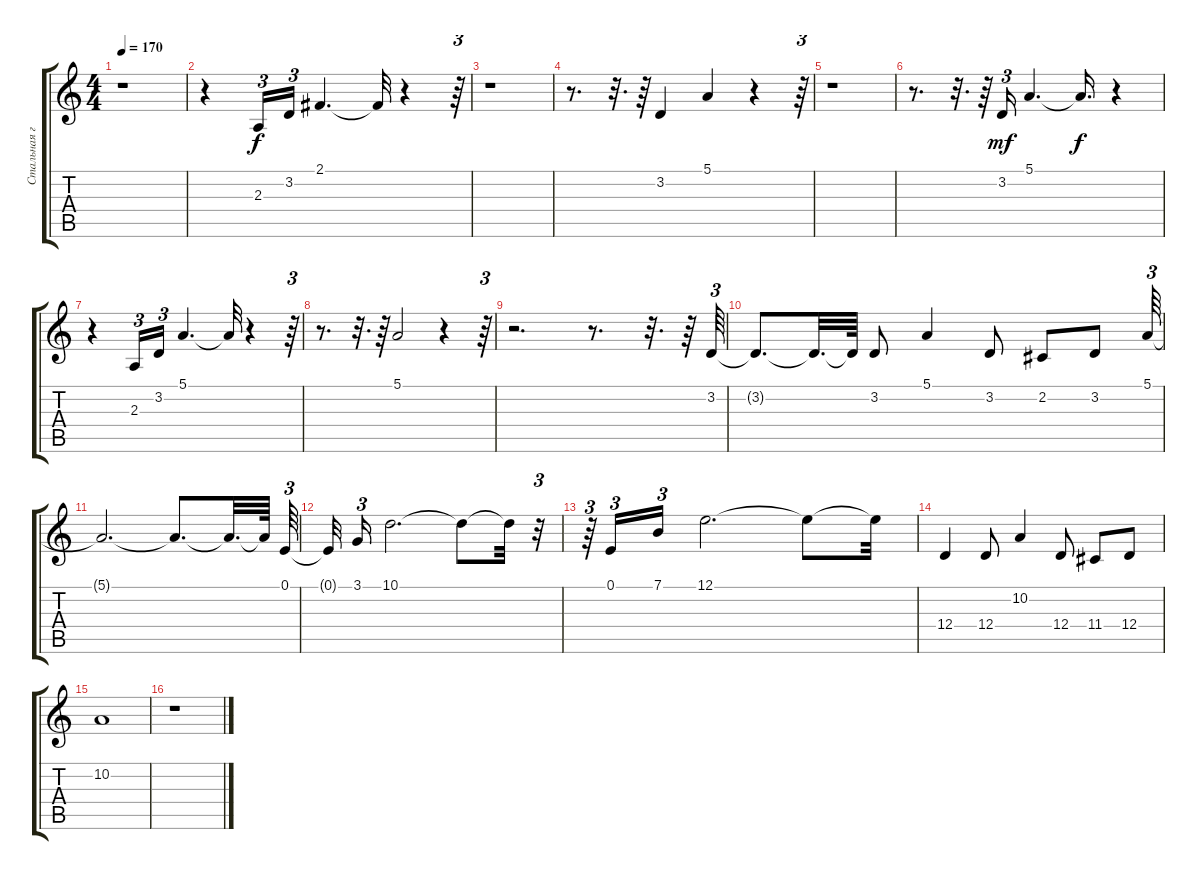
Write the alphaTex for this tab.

\track ("Стальная гитара" "Стальная г") {instrument koto}
\staff {score tabs}
\tuning (E4 B3 G3 D3 A2 E2) {hide}
\ts (4 4)
\tempo 170
\clef g2
\ks c
r.1{dy f} |
r.4 2.3.16{tu (3 2)} 3.2.16{tu (3 2)} 2.1.4{d} 2.1{t}.32 r.4 r.64{tu (3 2)} |
r.1 |
r.8{d} r.32{d} r.64 3.2.4 5.1.4 r.4 r.64{tu (3 2)} |
r.1 |
r.8{d} r.32{d} r.64 3.2.16{tu (3 2) dy mf} 5.1.4{d} 5.1{t}.16{d dy f} r.4 |
r.4 2.3.16{tu (3 2)} 3.2.16{tu (3 2)} 5.1.4{d} 5.1{t}.32 r.4 r.64{tu (3 2)} |
r.8{d} r.32{d} r.64 5.1.2 r.4 r.64{tu (3 2)} |
r.2{d} r.8{d} r.32{d} r.64 3.2.64{tu (3 2)} |
3.2{t}.8{d} 3.2{t}.32{d} 3.2{t}.64 3.2.8 5.1.4 3.2.8 2.2.8 3.2.8 5.1.64{tu (3 2)} |
5.1{t}.2{d} 5.1{t}.8{d} 5.1{t}.32{d} 5.1{t}.64 0.1.64{tu (3 2) volume 8 instrument vibraphone} |
0.1{t}.32 3.1.16{tu (3 2)} 10.1.2{d} 10.1{t}.8 10.1{t}.32 r.32{tu (3 2)} |
r.64{tu (3 2)} 0.1.16{tu (3 2)} 7.1.16{tu (3 2)} 12.1.2{d} 12.1{t}.8 12.1{t}.32 |
12.4.4{instrument koto} 12.4.8 10.2.4 12.4.8 11.4.8 12.4.8 |
10.2.1 |
r.1
